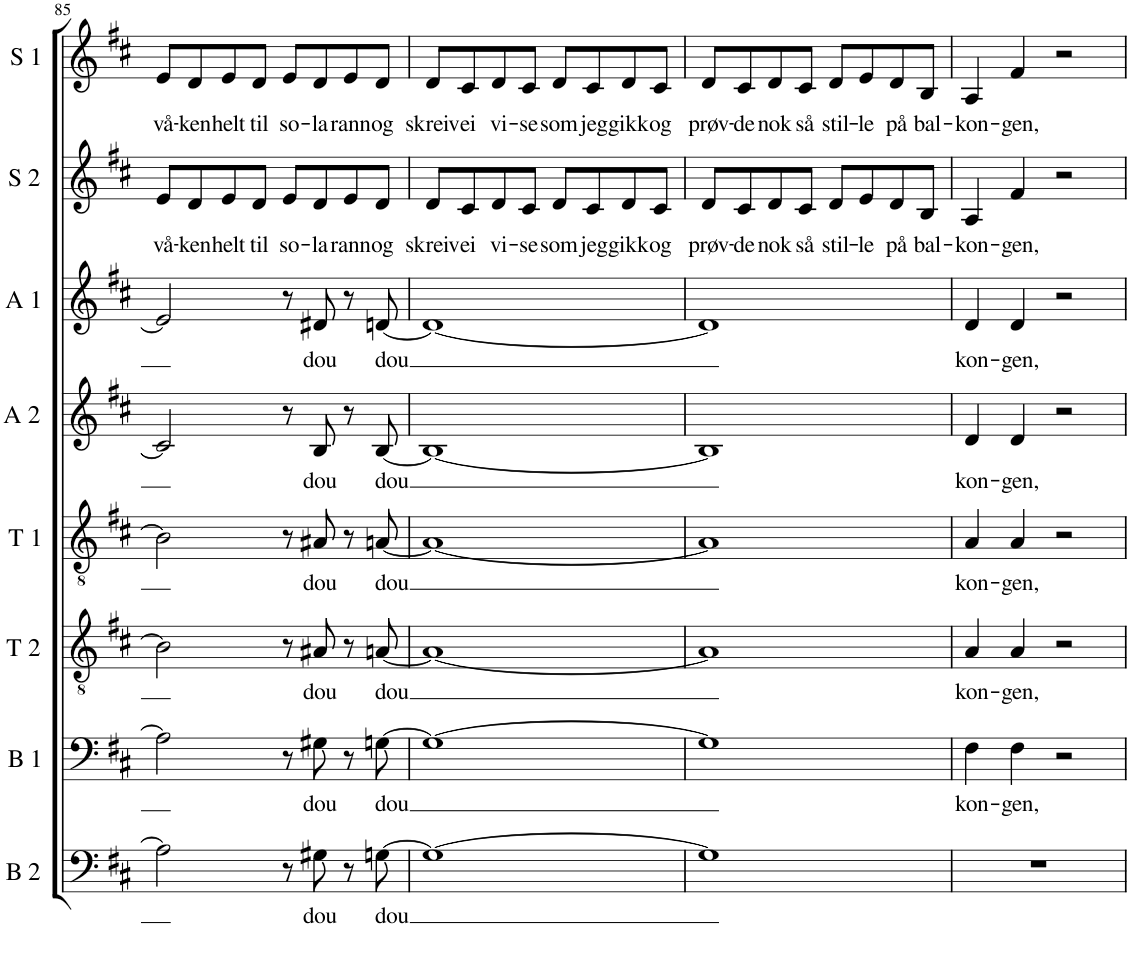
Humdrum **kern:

**kern	**text	**kern	**text	**kern	**text	**kern	**text	**kern	**text	**kern	**text	**kern	**text	**kern	**text
*part8	*part8	*part7	*part7	*part6	*part6	*part5	*part5	*part4	*part4	*part3	*part3	*part2	*part2	*part1	*part1
*staff8	*staff8	*staff7	*staff7	*staff6	*staff6	*staff5	*staff5	*staff4	*staff4	*staff3	*staff3	*staff2	*staff2	*staff1	*staff1
*I"Bass 2	*	*I"Bass 1	*	*I"Tenor 2	*	*I"Tenor 1	*	*I"Alt 2	*	*I"Alt 1	*	*I"Sopran 2	*	*I"Sopran 1	*
*I'B 2	*	*I'B 1	*	*I'T 2	*	*I'T 1	*	*I'A 2	*	*I'A 1	*	*I'S 2	*	*I'S 1	*
!!LO:PB:g=z
*clefF4	*	*clefF4	*	*clefGv2	*	*clefGv2	*	*clefG2	*	*clefG2	*	*clefG2	*	*clefG2	*
*k[f#c#]	*	*k[f#c#]	*	*k[f#c#]	*	*k[f#c#]	*	*k[f#c#]	*	*k[f#c#]	*	*k[f#c#]	*	*k[f#c#]	*
*M4/4	*	*M4/4	*	*M4/4	*	*M4/4	*	*M4/4	*	*M4/4	*	*M4/4	*	*M4/4	*
=85	=85	=85	=85	=85	=85	=85	=85	=85	=85	=85	=85	=85	=85	=85	=85
!	!	!	!	!	!	!	!	!	!	!	!	!	!LO:LY:b	!	!LO:LY:b
2A\]	.	2A\]	.	2B\]	.	2B\]	.	2c#/]	.	2e/]	.	8e/L	vå-	8e/L	vå-
!	!	!	!	!	!	!	!	!	!	!	!	!	!LO:LY:b	!	!LO:LY:b
.	.	.	.	.	.	.	.	.	.	.	.	8d/	-ken	8d/	-ken
!	!	!	!	!	!	!	!	!	!	!	!	!	!LO:LY:b	!	!LO:LY:b
.	.	.	.	.	.	.	.	.	.	.	.	8e/	helt	8e/	helt
!	!	!	!	!	!	!	!	!	!	!	!	!	!LO:LY:b	!	!LO:LY:b
.	.	.	.	.	.	.	.	.	.	.	.	8d/J	til	8d/J	til
!	!	!	!	!	!	!	!	!	!	!	!	!	!LO:LY:b	!	!LO:LY:b
8r	.	8r	.	8r	.	8r	.	8r	.	8r	.	8e/L	so-	8e/L	so-
!	!LO:LY:b	!	!LO:LY:b	!	!LO:LY:b	!	!LO:LY:b	!	!LO:LY:b	!	!LO:LY:b	!	!LO:LY:b	!	!LO:LY:b
8G#X\	dou	8G#X\	dou	8A#X/	dou	8A#X/	dou	8B/	dou	8d#X/	dou	8d/	-la	8d/	-la
!	!	!	!	!	!	!	!	!	!	!	!	!	!LO:LY:b	!	!LO:LY:b
8r	.	8r	.	8r	.	8r	.	8r	.	8r	.	8e/	rann	8e/	rann
!	!LO:LY:b	!	!LO:LY:b	!	!LO:LY:b	!	!LO:LY:b	!	!LO:LY:b	!	!LO:LY:b	!	!LO:LY:b	!	!LO:LY:b
[8Gn\	dou	[8Gn\	dou	[8An/	dou	[8An/	dou	[8B/	dou	[8dn/	dou	8d/J	og	8d/J	og
=86	=86	=86	=86	=86	=86	=86	=86	=86	=86	=86	=86	=86	=86	=86	=86
!	!	!	!	!	!	!	!	!	!	!	!	!	!LO:LY:b	!	!LO:LY:b
1G_	.	1G_	.	1A_	.	1A_	.	1B_	.	1d_	.	8d/L	skreiv	8d/L	skreiv
!	!	!	!	!	!	!	!	!	!	!	!	!	!LO:LY:b	!	!LO:LY:b
.	.	.	.	.	.	.	.	.	.	.	.	8c#/	ei	8c#/	ei
!	!	!	!	!	!	!	!	!	!	!	!	!	!LO:LY:b	!	!LO:LY:b
.	.	.	.	.	.	.	.	.	.	.	.	8d/	vi-	8d/	vi-
!	!	!	!	!	!	!	!	!	!	!	!	!	!LO:LY:b	!	!LO:LY:b
.	.	.	.	.	.	.	.	.	.	.	.	8c#/J	-se	8c#/J	-se
!	!	!	!	!	!	!	!	!	!	!	!	!	!LO:LY:b	!	!LO:LY:b
.	.	.	.	.	.	.	.	.	.	.	.	8d/L	som	8d/L	som
!	!	!	!	!	!	!	!	!	!	!	!	!	!LO:LY:b	!	!LO:LY:b
.	.	.	.	.	.	.	.	.	.	.	.	8c#/	jeg	8c#/	jeg
!	!	!	!	!	!	!	!	!	!	!	!	!	!LO:LY:b	!	!LO:LY:b
.	.	.	.	.	.	.	.	.	.	.	.	8d/	gikk	8d/	gikk
!	!	!	!	!	!	!	!	!	!	!	!	!	!LO:LY:b	!	!LO:LY:b
.	.	.	.	.	.	.	.	.	.	.	.	8c#/J	og	8c#/J	og
=87	=87	=87	=87	=87	=87	=87	=87	=87	=87	=87	=87	=87	=87	=87	=87
!	!	!	!	!	!	!	!	!	!	!	!	!	!LO:LY:b	!	!LO:LY:b
1G]	.	1G]	.	1A]	.	1A]	.	1B]	.	1d]	.	8d/L	prøv-	8d/L	prøv-
!	!	!	!	!	!	!	!	!	!	!	!	!	!LO:LY:b	!	!LO:LY:b
.	.	.	.	.	.	.	.	.	.	.	.	8c#/	-de	8c#/	-de
!	!	!	!	!	!	!	!	!	!	!	!	!	!LO:LY:b	!	!LO:LY:b
.	.	.	.	.	.	.	.	.	.	.	.	8d/	nok	8d/	nok
!	!	!	!	!	!	!	!	!	!	!	!	!	!LO:LY:b	!	!LO:LY:b
.	.	.	.	.	.	.	.	.	.	.	.	8c#/J	så	8c#/J	så
!	!	!	!	!	!	!	!	!	!	!	!	!	!LO:LY:b	!	!LO:LY:b
.	.	.	.	.	.	.	.	.	.	.	.	8d/L	stil-	8d/L	stil-
!	!	!	!	!	!	!	!	!	!	!	!	!	!LO:LY:b	!	!LO:LY:b
.	.	.	.	.	.	.	.	.	.	.	.	8e/	-le	8e/	-le
!	!	!	!	!	!	!	!	!	!	!	!	!	!LO:LY:b	!	!LO:LY:b
.	.	.	.	.	.	.	.	.	.	.	.	8d/	på	8d/	på
!	!	!	!	!	!	!	!	!	!	!	!	!	!LO:LY:b	!	!LO:LY:b
.	.	.	.	.	.	.	.	.	.	.	.	8B/J	bal-	8B/J	bal-
=88	=88	=88	=88	=88	=88	=88	=88	=88	=88	=88	=88	=88	=88	=88	=88
!	!	!	!LO:LY:b	!	!LO:LY:b	!	!LO:LY:b	!	!LO:LY:b	!	!LO:LY:b	!	!LO:LY:b	!	!LO:LY:b
1r	.	4F#\	-kon-	4A/	-kon-	4A/	-kon-	4d/	-kon-	4d/	kon-	4A/	-kon-	4A/	-kon-
!	!	!	!LO:LY:b	!	!LO:LY:b	!	!LO:LY:b	!	!LO:LY:b	!	!LO:LY:b	!	!LO:LY:b	!	!LO:LY:b
.	.	4F#\	-gen,	4A/	-gen,	4A/	-gen,	4d/	-gen,	4d/	-gen,	4f#/	-gen,	4f#/	-gen,
.	.	2r	.	2r	.	2r	.	2r	.	2r	.	2r	.	2r	.
=	=	=	=	=	=	=	=	=	=	=	=	=	=	=	=
*-	*-	*-	*-	*-	*-	*-	*-	*-	*-	*-	*-	*-	*-	*-	*-
